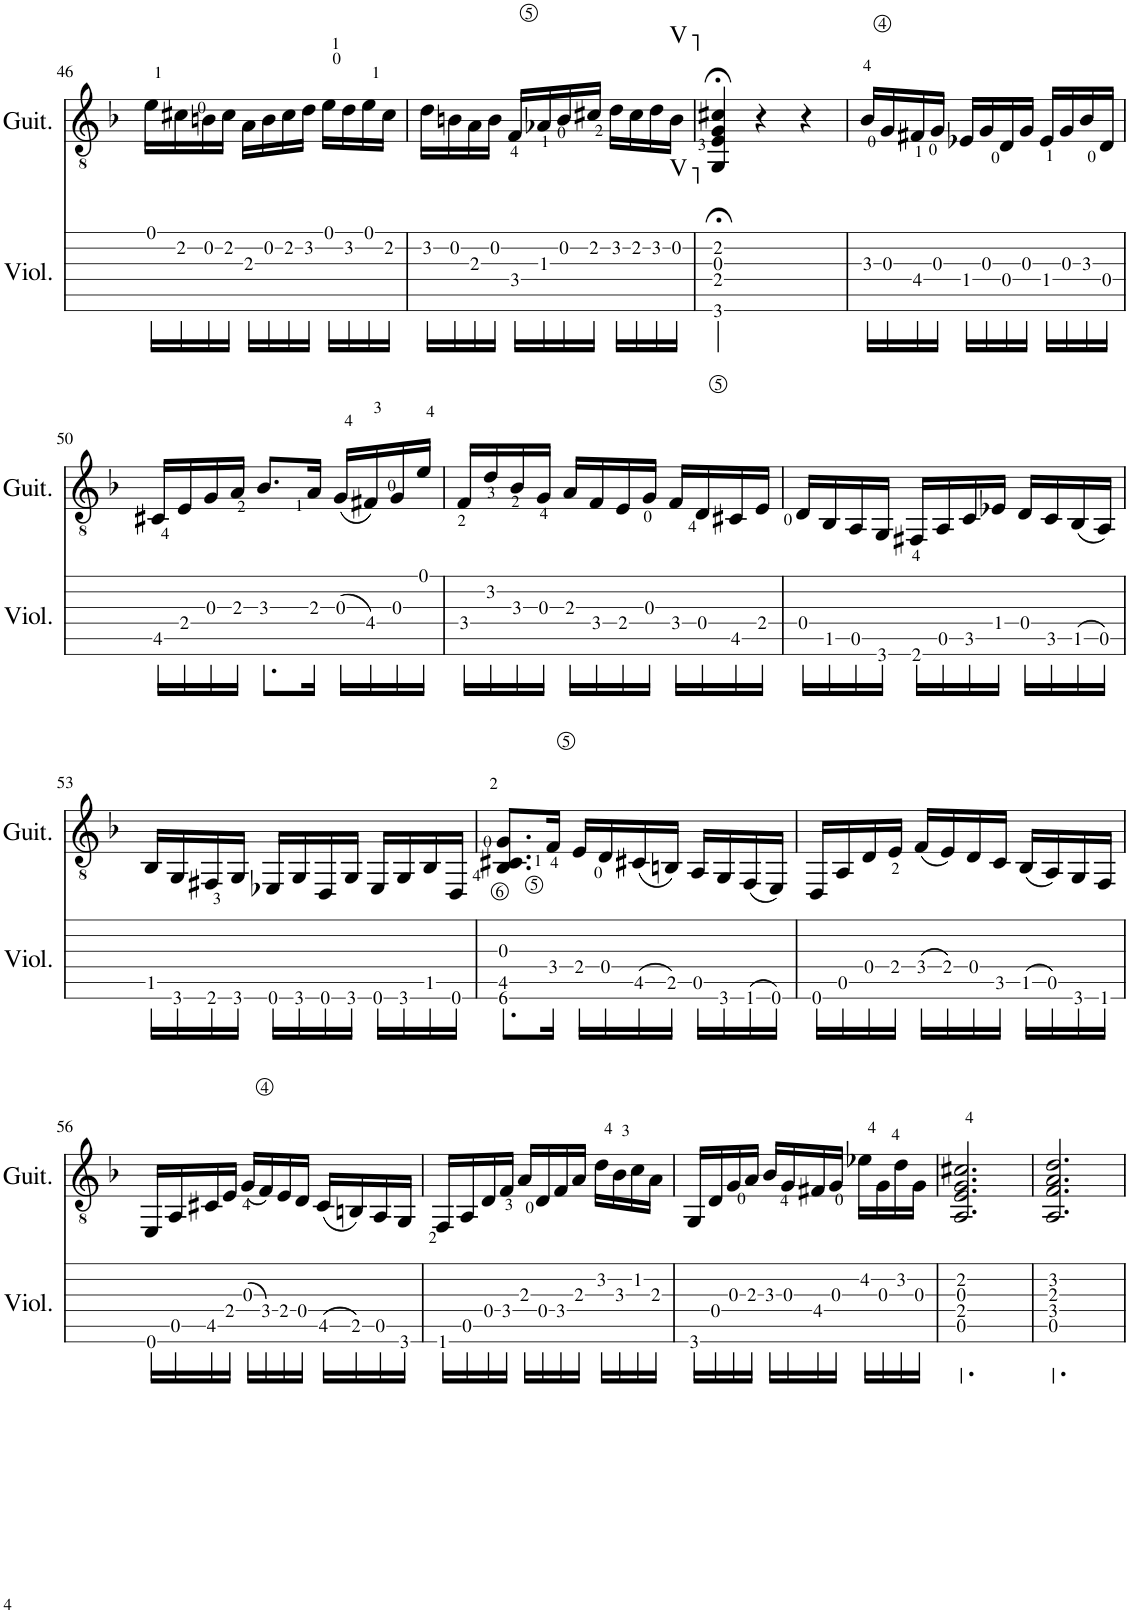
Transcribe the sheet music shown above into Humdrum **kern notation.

**kern	**kern
*part2	*part1
*staff2	*staff1
*I"Violão	*I"Classical Guitar
*I'Viol.	*I'Guit.
!!LO:PB:g=z
*	*clefGv2
*k[b-]	*k[b-]
*M3/4	*M3/4
=46	=46
16e\LL	16e\LL
16c#X\	16c#X\
16Bn\	16Bn\
16c#\JJ	16c#\JJ
16A\LL	16A\LL
16B\	16B\
16c#\	16c#\
16d\JJ	16d\JJ
16e\LL	16e\LL
16d\	16d\
16e\	16e\
16c#\JJ	16c#\JJ
=47	=47
16d\LL	16d\LL
16Bn\	16Bn\
16A\	16A\
16B\JJ	16B\JJ
16F\LL	16F/LL
16A-X\	16A-X/
16B\	16B/
16c#X\JJ	16c#X/JJ
16d\LL	16d\LL
16c#\	16c#\
16d\	16d\
!	!LO:TX:a:t=V
!LO:TX:a:t=V	!
16B\JJ	16B\JJ
=48	=48
4GG\;< 4E\;< 4G\;< 4c#X\;<	4GG/;< 4E/;< 4G/;< 4c#X/;<
4r	4r
4r	4r
=49	=49
16B-\LL	16B-/LL
16G\	16G/
16F#X\	16F#X/
16G\JJ	16G/JJ
16E-X\LL	16E-X/LL
16G\	16G/
16D\	16D/
16G\JJ	16G/JJ
16E-\LL	16E-/LL
16G\	16G/
16B-\	16B-/
16D\JJ	16D/JJ
!!LO:LB:g=z
=50	=50
16C#X\LL	16C#X/LL
16E\	16E/
16G\	16G/
16A\JJ	16A/JJ
8.B-\L	8.B-/L
16A\Jk	16A/Jk
(16G\LL	(16G/LL
16F#X\)	16F#X/)
16G\	16G/
16e\JJ	16e/JJ
=51	=51
16F\LL	16F/LL
16d\	16d/
16B-\	16B-/
16G\JJ	16G/JJ
16A\LL	16A/LL
16F\	16F/
16E\	16E/
16G\JJ	16G/JJ
16F\LL	16F/LL
16D\	16D/
16C#X\	16C#X/
16E\JJ	16E/JJ
=52	=52
16D\LL	16D/LL
16BB-\	16BB-/
16AA\	16AA/
16GG\JJ	16GG/JJ
16FF#X\LL	16FF#X/LL
16AA\	16AA/
16C\	16C/
16E-X\JJ	16E-X/JJ
16D\LL	16D/LL
16C\	16C/
(16BB-\	(16BB-/
16AA\JJ)	16AA/JJ)
!!LO:LB:g=z
=53	=53
16BB-\LL	16BB-/LL
16GG\	16GG/
16FF#X\	16FF#X/
16GG\JJ	16GG/JJ
16EE-X\LL	16EE-X/LL
16GG\	16GG/
16DD\	16DD/
16GG\JJ	16GG/JJ
16EE-\LL	16EE-/LL
16GG\	16GG/
16BB-\	16BB-/
16DD\JJ	16DD/JJ
=54	=54
8.BB-\ 8.C#X\ 8.G\L	8.BB-/ 8.C#X/ 8.G/L
16F\Jk	16F/Jk
16E\LL	16E/LL
16D\	16D/
(16C#X\	(16C#X/
16BBn\JJ)	16BBn/JJ)
16AA\LL	16AA/LL
16GG\	16GG/
(16FF\	(16FF/
16EE\JJ)	16EE/JJ)
=55	=55
16DD\LL	16DD/LL
16AA\	16AA/
16D\	16D/
16E\JJ	16E/JJ
(16F\LL	(16F/LL
16E\)	16E/)
16D\	16D/
16C\JJ	16C/JJ
(16BB-\LL	(16BB-/LL
16AA\)	16AA/)
16GG\	16GG/
16FF\JJ	16FF/JJ
!!LO:LB:g=z
=56	=56
16EE\LL	16EE/LL
16AA\	16AA/
16C#X\	16C#X/
16E\JJ	16E/JJ
(16G\LL	(16G/LL
16F\)	16F/)
16E\	16E/
16D\JJ	16D/JJ
(16C#\LL	(16C#/LL
16BBn\)	16BBn/)
16AA\	16AA/
16GG\JJ	16GG/JJ
=57	=57
16FF\LL	16FF/LL
16AA\	16AA/
16D\	16D/
16F\JJ	16F/JJ
16A\LL	16A/LL
16D\	16D/
16F\	16F/
16A\JJ	16A/JJ
16d\LL	16d\LL
16B-\	16B-\
16c\	16c\
16A\JJ	16A\JJ
=58	=58
16GG\LL	16GG/LL
16D\	16D/
16G\	16G/
16A\JJ	16A/JJ
16B-\LL	16B-/LL
16G\	16G/
16F#X\	16F#X/
16G\JJ	16G/JJ
16e-X\LL	16e-X\LL
16G\	16G\
16d\	16d\
16G\JJ	16G\JJ
=59	=59
2.AA\ 2.E\ 2.G\ 2.c#X\	2.AA/ 2.E/ 2.G/ 2.c#X/
=60	=60
2.AA\ 2.F\ 2.A\ 2.d\	2.AA/ 2.F/ 2.A/ 2.d/
=	=
*-	*-
